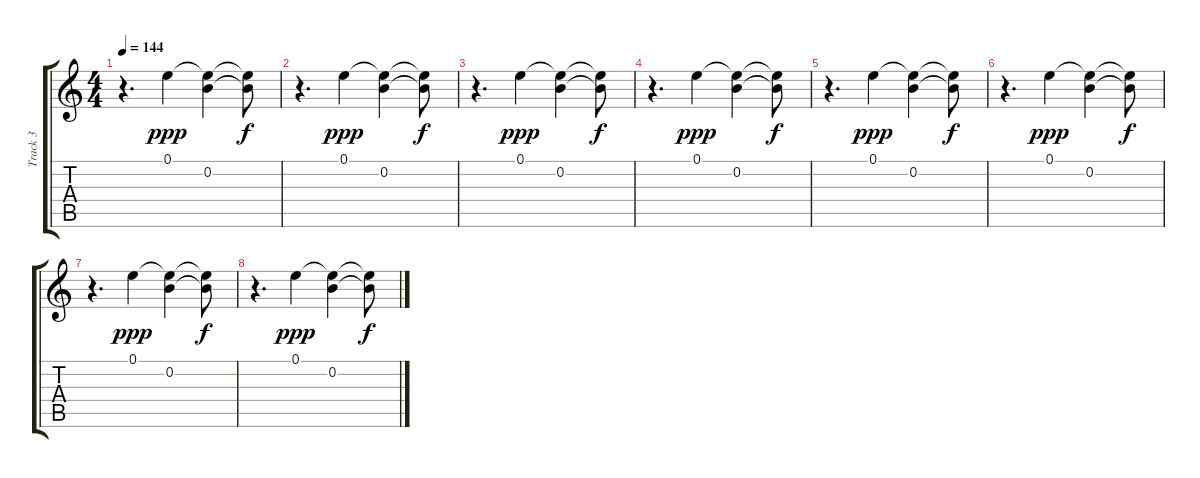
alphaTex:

\track ("Track 3" "Track 3") {instrument distortionguitar}
\staff {score tabs}
\tuning (E4 B3 G3 D3 A2 E2) {hide}
\ts (4 4)
\tempo 144
\clef g2
\ks c
r.4{d dy f} 0.1.4{dy ppp volume 12} (0.1{t} 0.2).4 (0.1{t} 0.2{t}).8{dy f} |
r.4{d} 0.1.4{dy ppp} (0.1{t} 0.2).4 (0.1{t} 0.2{t}).8{dy f} |
r.4{d} 0.1.4{dy ppp} (0.1{t} 0.2).4 (0.1{t} 0.2{t}).8{dy f} |
r.4{d} 0.1.4{dy ppp} (0.1{t} 0.2).4 (0.1{t} 0.2{t}).8{dy f} |
r.4{d} 0.1.4{dy ppp} (0.1{t} 0.2).4 (0.1{t} 0.2{t}).8{dy f} |
r.4{d} 0.1.4{dy ppp} (0.1{t} 0.2).4 (0.1{t} 0.2{t}).8{dy f} |
r.4{d} 0.1.4{dy ppp} (0.1{t} 0.2).4 (0.1{t} 0.2{t}).8{dy f} |
r.4{d} 0.1.4{dy ppp} (0.1{t} 0.2).4 (0.1{t} 0.2{t}).8{dy f}
